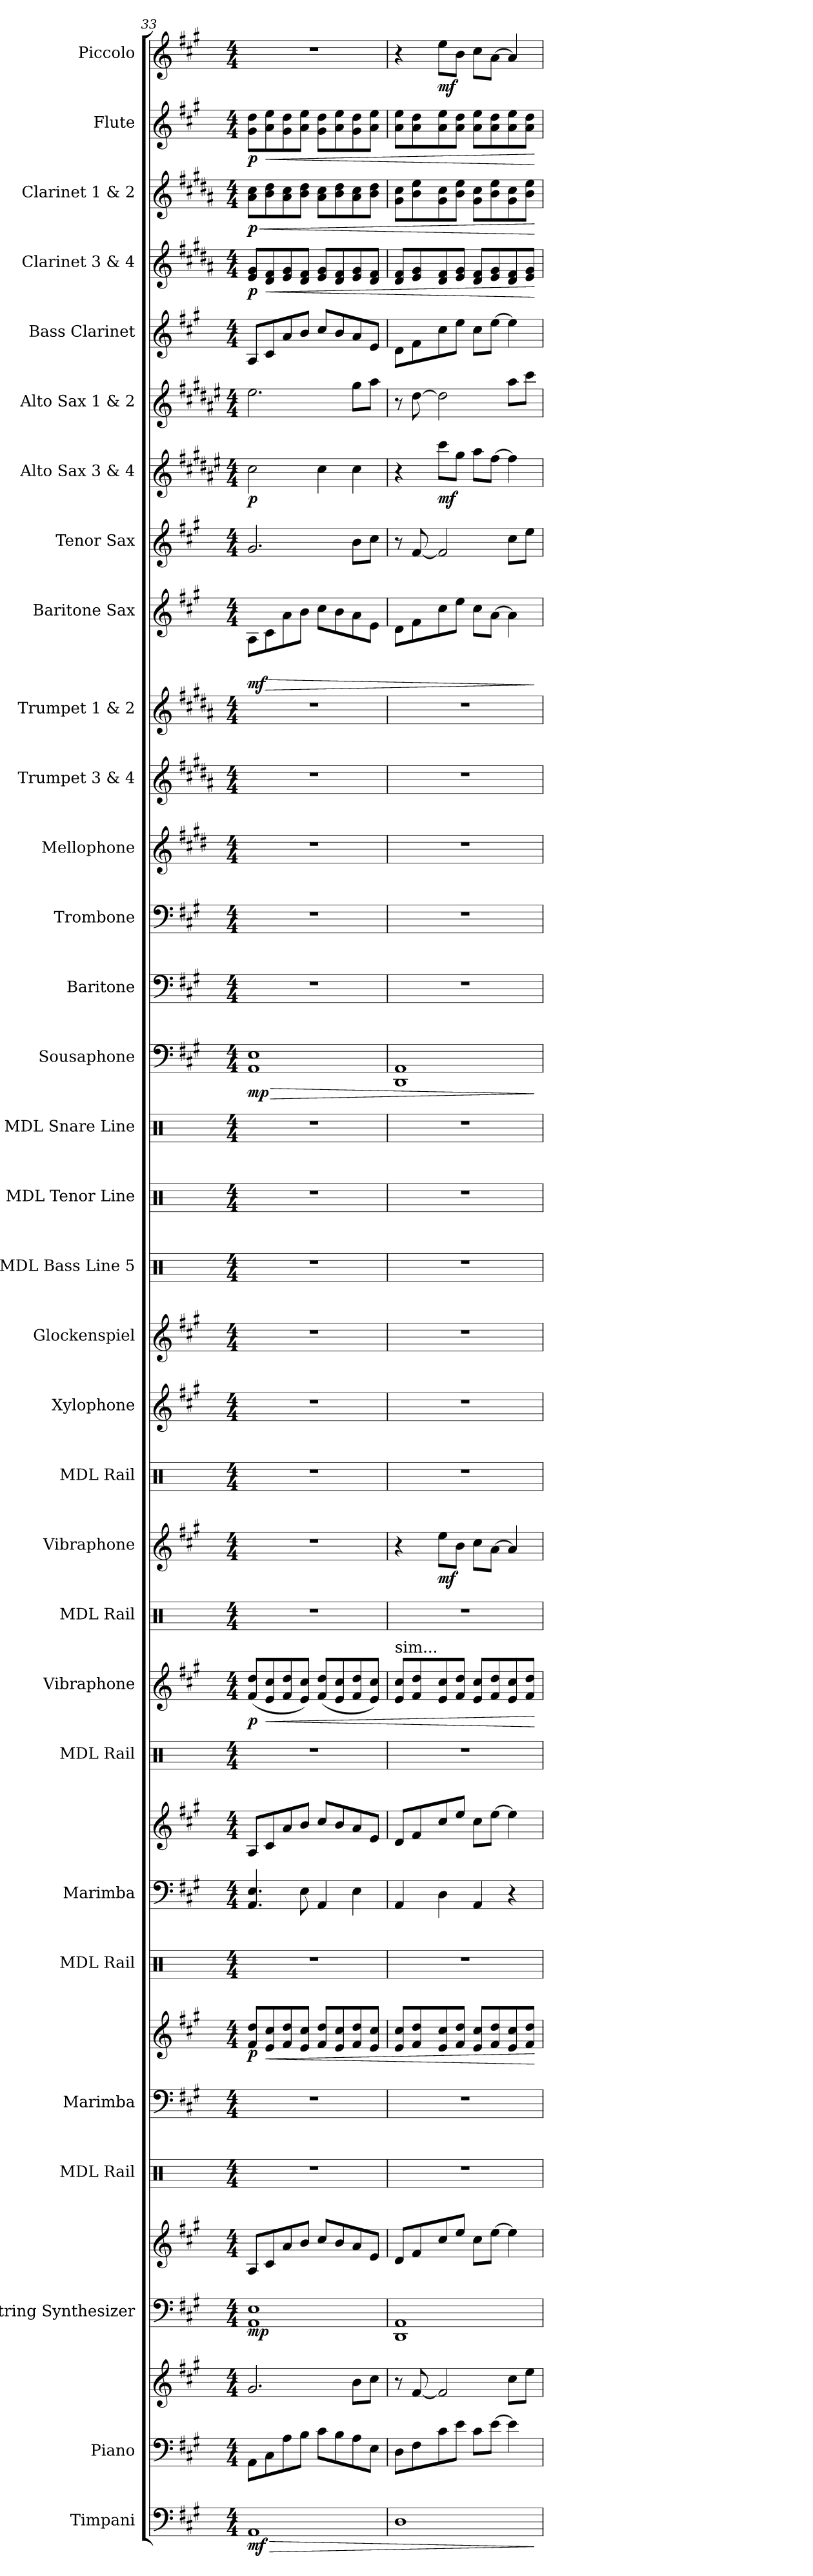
**kern	**dynam	**kern	**kern	**kern	**kern	**dynam	**kern	**kern	**kern	**dynam	**kern	**kern	**kern	**kern	**kern	**dynam	**kern	**kern	**dynam	**kern	**kern	**kern	**kern	**kern	**kern	**kern	**dynam	**kern	**kern	**kern	**kern	**kern	**kern	**dynam	**kern	**kern	**dynam	**kern	**kern	**kern	**dynam	**kern	**dynam	**kern	**dynam	**kern	**dynam
*part32	*part32	*part31	*part31	*part30	*part30	*part30	*part29	*part28	*part28	*part28	*part27	*part26	*part26	*part25	*part24	*part24	*part23	*part22	*part22	*part21	*part20	*part19	*part18	*part17	*part16	*part15	*part15	*part14	*part13	*part12	*part11	*part10	*part9	*part9	*part8	*part7	*part7	*part6	*part5	*part4	*part4	*part3	*part3	*part2	*part2	*part1	*part1
*staff36	*staff36	*staff35	*staff34	*staff33	*staff32	*staff32/33	*staff31	*staff30	*staff29	*staff29/30	*staff28	*staff27	*staff26	*staff25	*staff24	*staff24	*staff23	*staff22	*staff22	*staff21	*staff20	*staff19	*staff18	*staff17	*staff16	*staff15	*staff15	*staff14	*staff13	*staff12	*staff11	*staff10	*staff9	*staff9	*staff8	*staff7	*staff7	*staff6	*staff5	*staff4	*staff4	*staff3	*staff3	*staff2	*staff2	*staff1	*staff1
*I"Timpani	*	*I"Piano	*	*I"String Synthesizer	*	*	*I"MDL Rail	*I"Marimba	*	*	*I"MDL Rail	*I"Marimba	*	*I"MDL Rail	*I"Vibraphone	*	*I"MDL Rail	*I"Vibraphone	*	*I"MDL Rail	*I"Xylophone	*I"Glockenspiel	*I"MDL Bass Line 5	*I"MDL Tenor Line	*I"MDL Snare Line	*I"Sousaphone	*	*I"Baritone	*I"Trombone	*I"Mellophone	*I"Trumpet 3 &amp; 4	*I"Trumpet 1 &amp; 2	*I"Baritone Sax	*	*I"Tenor Sax	*I"Alto Sax 3 &amp; 4	*	*I"Alto Sax 1 &amp; 2	*I"Bass Clarinet	*I"Clarinet 3 &amp; 4	*	*I"Clarinet 1 &amp; 2	*	*I"Flute	*	*I"Piccolo	*
*I'Timp.	*	*I'Pno.	*	*I'Synth.	*	*	*I'RL.	*I'Mrm.	*	*	*I'RL.	*I'Mrm.	*	*I'RL.	*I'Vib.	*	*I'RL.	*I'Vib.	*	*I'RL.	*I'Xyl.	*I'Glk.	*I'B. L.	*I'T. L.	*I'S. L.	*	*	*I'Btn.	*I'Tbn.	*I'Mph.	*I'Tpt. 3&amp;4	*I'Tpt. 1&amp;2	*I'Bari. Sax.	*	*I'T. Sax.	*I'A. Sax. 3&amp;4	*	*I'A. Sax. 1&amp;2	*I'B. Cl.	*I'Cl. 3&amp;4	*	*I'Cl. 1&amp;2	*	*I'Fl.	*	*I'Picc.	*
!!LO:PB:g=z
*clefF4	*	*clefF4	*clefG2	*clefF4	*clefG2	*	*clefX	*clefF4	*clefG2	*	*clefX	*clefF4	*clefG2	*clefX	*clefG2	*	*clefX	*clefG2	*	*clefX	*clefG2	*clefG2	*clefX	*clefX	*clefX	*clefF4	*	*clefF4	*clefF4	*clefG2	*clefG2	*clefG2	*clefG2	*	*clefG2	*clefG2	*	*clefG2	*clefG2	*clefG2	*	*clefG2	*	*clefG2	*	*clefG2	*
*	*	*	*	*	*	*	*	*	*	*	*	*	*	*	*	*	*	*	*	*	*ITrd-7c-12	*ITrd-14c-24	*	*	*	*	*	*	*	*ITrd4c7	*ITrd1c2	*ITrd1c2	*ITrd12c21	*	*ITrd8c14	*ITrd5c9	*	*ITrd5c9	*ITrd8c14	*ITrd1c2	*	*ITrd1c2	*	*	*	*ITrd-7c-12	*
*k[f#c#g#]	*	*k[f#c#g#]	*k[f#c#g#]	*k[f#c#g#]	*k[f#c#g#]	*	*k[]	*k[f#c#g#]	*k[f#c#g#]	*	*k[]	*k[f#c#g#]	*k[f#c#g#]	*k[]	*k[f#c#g#]	*	*k[]	*k[f#c#g#]	*	*k[]	*k[f#c#g#]	*k[f#c#g#]	*k[]	*k[]	*k[]	*k[f#c#g#]	*	*k[f#c#g#]	*k[f#c#g#]	*k[f#c#g#]	*k[f#c#g#]	*k[f#c#g#]	*k[f#c#g#]	*	*k[f#c#g#]	*k[f#c#g#]	*	*k[f#c#g#]	*k[f#c#g#]	*k[f#c#g#]	*	*k[f#c#g#]	*	*k[f#c#g#]	*	*k[f#c#g#]	*
*M4/4	*	*M4/4	*M4/4	*M4/4	*M4/4	*	*M4/4	*M4/4	*M4/4	*	*M4/4	*M4/4	*M4/4	*M4/4	*M4/4	*	*M4/4	*M4/4	*	*M4/4	*M4/4	*M4/4	*M4/4	*M4/4	*M4/4	*M4/4	*	*M4/4	*M4/4	*M4/4	*M4/4	*M4/4	*M4/4	*	*M4/4	*M4/4	*	*M4/4	*M4/4	*M4/4	*	*M4/4	*	*M4/4	*	*M4/4	*
=33	=33	=33	=33	=33	=33	=33	=33	=33	=33	=33	=33	=33	=33	=33	=33	=33	=33	=33	=33	=33	=33	=33	=33	=33	=33	=33	=33	=33	=33	=33	=33	=33	=33	=33	=33	=33	=33	=33	=33	=33	=33	=33	=33	=33	=33	=33	=33
!	!LO:HP:b	!	!	!	!	!	!	!	!	!	!	!	!	!	!	!	!	!	!	!	!	!	!	!	!	!	!LO:HP:b	!	!	!	!	!	!	!	!	!	!	!	!	!	!	!	!LO:HP:b	!	!	!	!
!	!LO:DY:n=1:b	!	!	!	!	!LO:DY:b=2	!	!	!	!LO:DY:b	!	!	!	!	!	!LO:DY:b	!	!	!	!	!	!	!	!	!	!	!LO:DY:n=1:b	!	!	!	!	!	!	!LO:DY:b	!	!	!LO:DY:b	!	!	!	!LO:DY:b	!	!LO:DY:n=1:b	!	!LO:DY:b	!	!
1AA	> mf	8AA\L	2.g#/	1AA 1E	8A/L	mp	1r	1r	8f#/ 8dd/L	p	1r	4.AA/ 4.E/	8A/L	1r	(<8f#/ 8dd/L	p	1r	1r	.	1r	1r	1r	1r	1r	1r	1AA 1E	> mp	1r	1r	1r	1r	1r	8AA\L	mf	2.G#/	2e\	p	2.g#\	8AA/L	8d/ 8f#/L	p	8g#\ 8b\L	< p	8g#\ 8dd\L	p	1r	.
!	!	!	!	!	!	!	!	!	!	!LO:HP:b	!	!	!	!	!	!LO:HP:b	!	!	!	!	!	!	!	!	!	!	!	!	!	!	!	!	!	!LO:HP:b	!	!	!	!	!	!	!LO:HP:b	!	!	!	!LO:HP:b	!	!
.	.	8C#\	.	.	8c#/	.	.	.	8e/ 8cc#/	<	.	.	8c#/	.	8e/ 8cc#/	<	.	.	.	.	.	.	.	.	.	.	.	.	.	.	.	.	8C#\	>	.	.	.	.	8C#/	8c#/ 8e/	<	8a\ 8cc#\	.	8a\ 8ee\	<	.	.
.	.	8A\	.	.	8a/	.	.	.	8f#/ 8dd/	.	.	.	8a/	.	8f#/ 8dd/	.	.	.	.	.	.	.	.	.	.	.	.	.	.	.	.	.	8A\	.	.	.	.	.	8A/	8d/ 8f#/	.	8g#\ 8b\	.	8g#\ 8dd\	.	.	.
.	.	8B\J	.	.	8b/J	.	.	.	8e/ 8cc#/J	.	.	8E\	8b/J	.	8e/ 8cc#/J)	.	.	.	.	.	.	.	.	.	.	.	.	.	.	.	.	.	8B\J	.	.	.	.	.	8B/J	8c#/ 8e/J	.	8a\ 8cc#\J	.	8a\ 8ee\J	.	.	.
.	.	8c#\L	.	.	8cc#/L	.	.	.	8f#/ 8dd/L	.	.	4AA/	8cc#/L	.	(<8f#/ 8dd/L	.	.	.	.	.	.	.	.	.	.	.	.	.	.	.	.	.	8c#\L	.	.	4e\	.	.	8c#/L	8d/ 8f#/L	.	8g#\ 8b\L	.	8g#\ 8dd\L	.	.	.
.	.	8B\	.	.	8b/	.	.	.	8e/ 8cc#/	.	.	.	8b/	.	8e/ 8cc#/	.	.	.	.	.	.	.	.	.	.	.	.	.	.	.	.	.	8B\	.	.	.	.	.	8B/	8c#/ 8e/	.	8a\ 8cc#\	.	8a\ 8ee\	.	.	.
.	.	8A\	8b\L	.	8a/	.	.	.	8f#/ 8dd/	.	.	4E\	8a/	.	8f#/ 8dd/	.	.	.	.	.	.	.	.	.	.	.	.	.	.	.	.	.	8A\	.	8B\L	4e\	.	8b\L	8A/	8d/ 8f#/	.	8g#\ 8b\	.	8g#\ 8dd\	.	.	.
.	.	8E\J	8cc#\J	.	8e/J	.	.	.	8e/ 8cc#/J	.	.	.	8e/J	.	8e/ 8cc#/J)	.	.	.	.	.	.	.	.	.	.	.	.	.	.	.	.	.	8E\J	.	8c#\J	.	.	8cc#\J	8E/J	8c#/ 8e/J	.	8a\ 8cc#\J	.	8a\ 8ee\J	.	.	.
=34	=34	=34	=34	=34	=34	=34	=34	=34	=34	=34	=34	=34	=34	=34	=34	=34	=34	=34	=34	=34	=34	=34	=34	=34	=34	=34	=34	=34	=34	=34	=34	=34	=34	=34	=34	=34	=34	=34	=34	=34	=34	=34	=34	=34	=34	=34	=34
!	!	!	!	!	!	!	!	!	!	!	!	!	!	!	!LO:TX:a:t=sim...	!	!	!	!	!	!	!	!	!	!	!	!	!	!	!	!	!	!	!	!	!	!	!	!	!	!	!	!	!	!	!	!
1D	.	8D\L	8r	1DD 1AA	8d/L	.	1r	1r	8e/ 8cc#/L	.	1r	4AA/	8d/L	1r	8e/ 8cc#/L	.	1r	4r	.	1r	1r	1r	1r	1r	1r	1DD 1AA	.	1r	1r	1r	1r	1r	8D\L	.	8r	4r	.	8r	8D\L	8c#/ 8e/L	.	8f#\ 8b\L	.	8a\ 8ee\L	.	4r	.
.	.	8F#\	[8f#/	.	8f#/	.	.	.	8f#/ 8dd/	.	.	.	8f#/	.	8f#/ 8dd/	.	.	.	.	.	.	.	.	.	.	.	.	.	.	.	.	.	8F#\	.	[8F#/	.	.	[8f#\	8F#\	8d/ 8f#/	.	8a\ 8dd\	.	8a\ 8dd\	.	.	.
!	!	!	!	!	!	!	!	!	!	!	!	!	!	!	!	!	!	!	!LO:DY:b	!	!	!	!	!	!	!	!	!	!	!	!	!	!	!	!	!	!LO:DY:b	!	!	!	!	!	!	!	!	!	!LO:DY:b
.	.	8c#\	2f#/]	.	8cc#/	.	.	.	8e/ 8cc#/	.	.	4D\	8cc#/	.	8e/ 8cc#/	.	.	8ee\L	mf	.	.	.	.	.	.	.	.	.	.	.	.	.	8c#\	.	2F#/]	8ee\L	mf	2f#\]	8c#\	8c#/ 8e/	.	8f#\ 8b\	.	8a\ 8ee\	.	8eee\L	mf
.	.	8e\J	.	.	8ee/J	.	.	.	8f#/ 8dd/J	.	.	.	8ee/J	.	8f#/ 8dd/J	.	.	8b\J	.	.	.	.	.	.	.	.	.	.	.	.	.	.	8e\J	.	.	8b\J	.	.	8e\J	8d/ 8f#/J	.	8a\ 8dd\J	.	8a\ 8dd\J	.	8bb\J	.
.	.	8c#\L	.	.	8cc#\L	.	.	.	8e/ 8cc#/L	.	.	4AA/	8cc#\L	.	8e/ 8cc#/L	.	.	8cc#\L	.	.	.	.	.	.	.	.	.	.	.	.	.	.	8c#\L	.	.	8cc#\L	.	.	8c#\L	8c#/ 8e/L	.	8f#\ 8b\L	.	8a\ 8ee\L	.	8ccc#\L	.
.	.	[8e\J	.	.	[8ee\J	.	.	.	8f#/ 8dd/	.	.	.	[8ee\J	.	8f#/ 8dd/	.	.	[8a\J	.	.	.	.	.	.	.	.	.	.	.	.	.	.	[8A\J	.	.	[8a\J	.	.	[8e\J	8d/ 8f#/	.	8a\ 8dd\	.	8a\ 8dd\	.	[8aa\J	.
.	.	4e\]	8cc#\L	.	4ee\]	.	.	.	8e/ 8cc#/	.	.	4r	4ee\]	.	8e/ 8cc#/	.	.	4a/]	.	.	.	.	.	.	.	.	.	.	.	.	.	.	4A\]	.	8c#\L	4a\]	.	8cc#\L	4e\]	8c#/ 8e/	.	8f#\ 8b\	.	8a\ 8ee\	.	4aa/]	.
.	.	.	8ee\J	.	.	.	.	.	8f#/ 8dd/J	.	.	.	.	.	8f#/ 8dd/J	.	.	.	.	.	.	.	.	.	.	.	.	.	.	.	.	.	.	.	8e\J	.	.	8ee\J	.	8d/ 8f#/J	.	8a\ 8dd\J	.	8a\ 8dd\J	.	.	.
.	]	.	.	.	.	.	.	.	.	[	.	.	.	.	.	[	.	.	.	.	.	.	.	.	.	.	]	.	.	.	.	.	.	]	.	.	.	.	.	.	[	.	[	.	[	.	.
=	=	=	=	=	=	=	=	=	=	=	=	=	=	=	=	=	=	=	=	=	=	=	=	=	=	=	=	=	=	=	=	=	=	=	=	=	=	=	=	=	=	=	=	=	=	=	=
*-	*-	*-	*-	*-	*-	*-	*-	*-	*-	*-	*-	*-	*-	*-	*-	*-	*-	*-	*-	*-	*-	*-	*-	*-	*-	*-	*-	*-	*-	*-	*-	*-	*-	*-	*-	*-	*-	*-	*-	*-	*-	*-	*-	*-	*-	*-	*-
